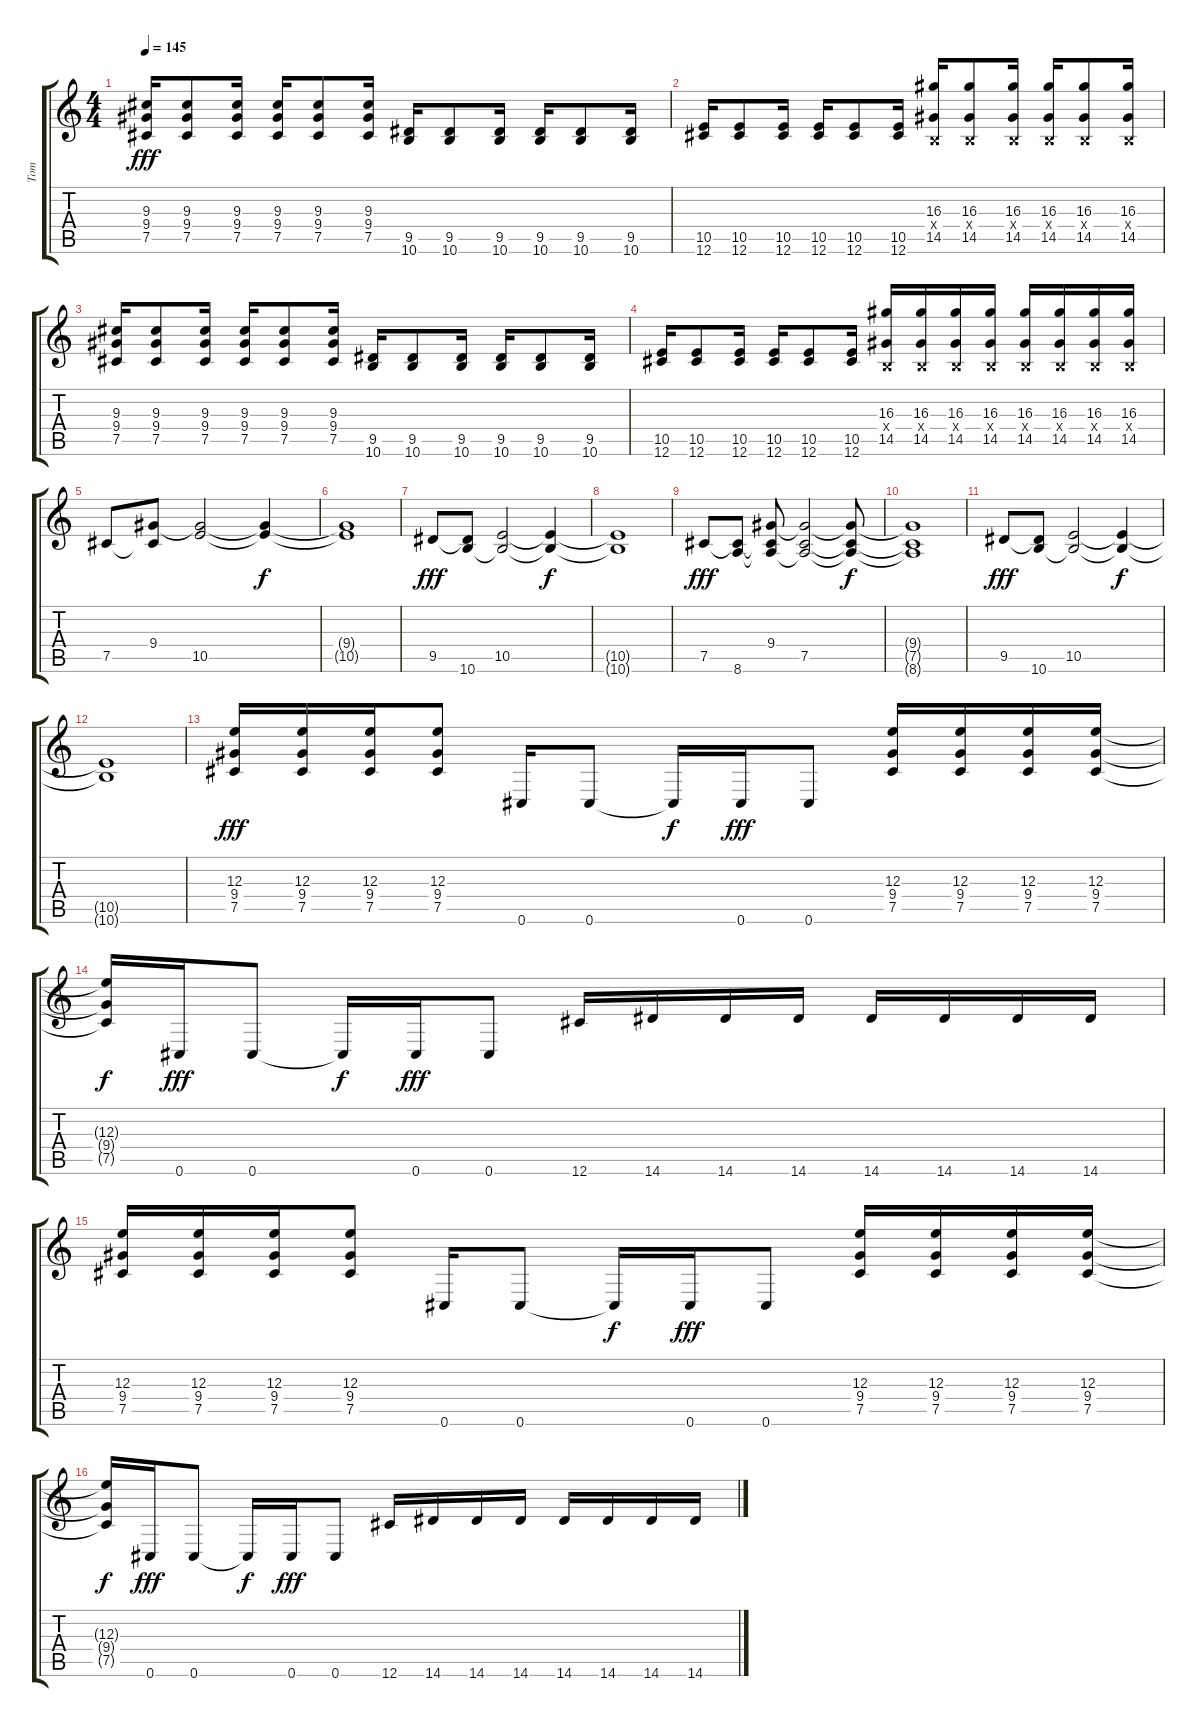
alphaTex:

\track ("Tom" "Tom") {instrument distortionguitar}
\staff {score tabs}
\tuning (Db4 Ab3 E3 B2 Gb2 Db2) {hide}
\ts (4 4)
\tempo 145
\clef g2
\ks c
(9.3 9.4 7.5).16{dy fff} (9.3 9.4 7.5).8 (9.3 9.4 7.5).16 (9.3 9.4 7.5).16 (9.3 9.4 7.5).8 (9.3 9.4 7.5).16 (9.5 10.6).16 (9.5 10.6).8 (9.5 10.6).16 (9.5 10.6).16 (9.5 10.6).8 (9.5 10.6).16 |
(10.5 12.6).16 (10.5 12.6).8 (10.5 12.6).16 (10.5 12.6).16 (10.5 12.6).8 (10.5 12.6).16 (16.3 0.4{x} 14.5).16 (16.3 0.4{x} 14.5).8 (16.3 0.4{x} 14.5).16 (16.3 0.4{x} 14.5).16 (16.3 0.4{x} 14.5).8 (16.3 0.4{x} 14.5).16 |
(9.3 9.4 7.5).16 (9.3 9.4 7.5).8 (9.3 9.4 7.5).16 (9.3 9.4 7.5).16 (9.3 9.4 7.5).8 (9.3 9.4 7.5).16 (9.5 10.6).16 (9.5 10.6).8 (9.5 10.6).16 (9.5 10.6).16 (9.5 10.6).8 (9.5 10.6).16 |
(10.5 12.6).16 (10.5 12.6).8 (10.5 12.6).16 (10.5 12.6).16 (10.5 12.6).8 (10.5 12.6).16 (16.3 0.4{x} 14.5).16 (16.3 0.4{x} 14.5).16 (16.3 0.4{x} 14.5).16 (16.3 0.4{x} 14.5).16 (16.3 0.4{x} 14.5).16 (16.3 0.4{x} 14.5).16 (16.3 0.4{x} 14.5).16 (16.3 0.4{x} 14.5).16 |
7.5.8{instrument acousticguitarsteel} (9.4 7.5{t}).8 (9.4{t} 10.5).2 (9.4{t} 10.5{t}).4{dy f} |
(9.4{t} 10.5{t}).1 |
9.5.8{dy fff} (9.5{t} 10.6).8 (10.5 10.6{t}).2 (10.5{t} 10.6{t}).4{dy f} |
(10.5{t} 10.6{t}).1 |
7.5.8{dy fff} (7.5{t} 8.6).8 (9.4 7.5{t} 8.6{t}).8 (9.4{t} 7.5 8.6{t}).2 (9.4{t} 7.5{t} 8.6{t}).8{dy f} |
(9.4{t} 7.5{t} 8.6{t}).1 |
9.5.8{dy fff} (9.5{t} 10.6).8 (10.5 10.6{t}).2 (10.5{t} 10.6{t}).4{dy f} |
(10.5{t} 10.6{t}).1 |
(12.3 9.4 7.5).16{dy fff instrument distortionguitar} (12.3 9.4 7.5).16 (12.3 9.4 7.5).16 (12.3 9.4 7.5).8 0.6.16 0.6.8 0.6{t}.16{dy f} 0.6.16{dy fff} 0.6.8 (12.3 9.4 7.5).16 (12.3 9.4 7.5).16 (12.3 9.4 7.5).16 (12.3 9.4 7.5).16 |
(12.3{t} 9.4{t} 7.5{t}).16{dy f} 0.6.16{dy fff} 0.6.8 0.6{t}.16{dy f} 0.6.16{dy fff} 0.6.8 12.6.16 14.6.16 14.6.16 14.6.16 14.6.16 14.6.16 14.6.16 14.6.16 |
(12.3 9.4 7.5).16 (12.3 9.4 7.5).16 (12.3 9.4 7.5).16 (12.3 9.4 7.5).8 0.6.16 0.6.8 0.6{t}.16{dy f} 0.6.16{dy fff} 0.6.8 (12.3 9.4 7.5).16 (12.3 9.4 7.5).16 (12.3 9.4 7.5).16 (12.3 9.4 7.5).16 |
(12.3{t} 9.4{t} 7.5{t}).16{dy f} 0.6.16{dy fff} 0.6.8 0.6{t}.16{dy f} 0.6.16{dy fff} 0.6.8 12.6.16 14.6.16 14.6.16 14.6.16 14.6.16 14.6.16 14.6.16 14.6.16
